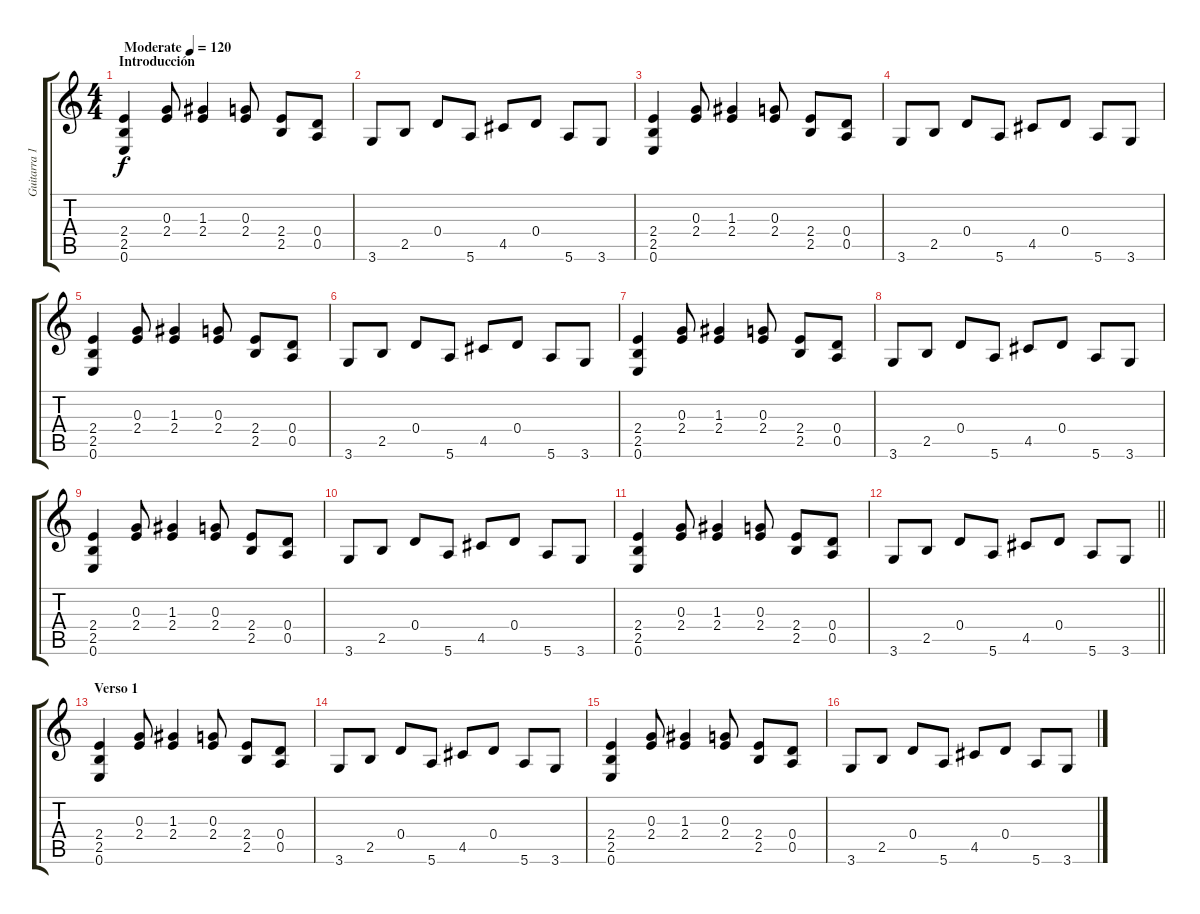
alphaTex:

\track ("Guitarra 1" "Guitarra 1") {instrument electricguitarclean}
\staff {score tabs}
\tuning (E4 B3 G3 D3 A2 E2) {hide}
\ts (4 4)
\section ("" "Introducción")
\tempo (120 "Moderate")
\clef g2
\ks c
(2.4 2.5 0.6).4{dy f instrument electricguitarclean} (0.3 2.4).8 (1.3 2.4).4 (0.3 2.4).8 (2.4 2.5).8 (0.4 0.5).8 |
3.6.8 2.5.8 0.4.8 5.6.8 4.5.8 0.4.8 5.6.8 3.6.8 |
(2.4 2.5 0.6).4 (0.3 2.4).8 (1.3 2.4).4 (0.3 2.4).8 (2.4 2.5).8 (0.4 0.5).8 |
3.6.8 2.5.8 0.4.8 5.6.8 4.5.8 0.4.8 5.6.8 3.6.8 |
(2.4 2.5 0.6).4 (0.3 2.4).8 (1.3 2.4).4 (0.3 2.4).8 (2.4 2.5).8 (0.4 0.5).8 |
3.6.8 2.5.8 0.4.8 5.6.8 4.5.8 0.4.8 5.6.8 3.6.8 |
(2.4 2.5 0.6).4 (0.3 2.4).8 (1.3 2.4).4 (0.3 2.4).8 (2.4 2.5).8 (0.4 0.5).8 |
3.6.8 2.5.8 0.4.8 5.6.8 4.5.8 0.4.8 5.6.8 3.6.8 |
(2.4 2.5 0.6).4 (0.3 2.4).8 (1.3 2.4).4 (0.3 2.4).8 (2.4 2.5).8 (0.4 0.5).8 |
3.6.8 2.5.8 0.4.8 5.6.8 4.5.8 0.4.8 5.6.8 3.6.8 |
(2.4 2.5 0.6).4 (0.3 2.4).8 (1.3 2.4).4 (0.3 2.4).8 (2.4 2.5).8 (0.4 0.5).8 |
\barLineRight lightlight
3.6.8 2.5.8 0.4.8 5.6.8 4.5.8 0.4.8 5.6.8 3.6.8 |
\section ("" "Verso 1")
(2.4 2.5 0.6).4 (0.3 2.4).8 (1.3 2.4).4 (0.3 2.4).8 (2.4 2.5).8 (0.4 0.5).8 |
3.6.8 2.5.8 0.4.8 5.6.8 4.5.8 0.4.8 5.6.8 3.6.8 |
(2.4 2.5 0.6).4 (0.3 2.4).8 (1.3 2.4).4 (0.3 2.4).8 (2.4 2.5).8 (0.4 0.5).8 |
3.6.8 2.5.8 0.4.8 5.6.8 4.5.8 0.4.8 5.6.8 3.6.8
